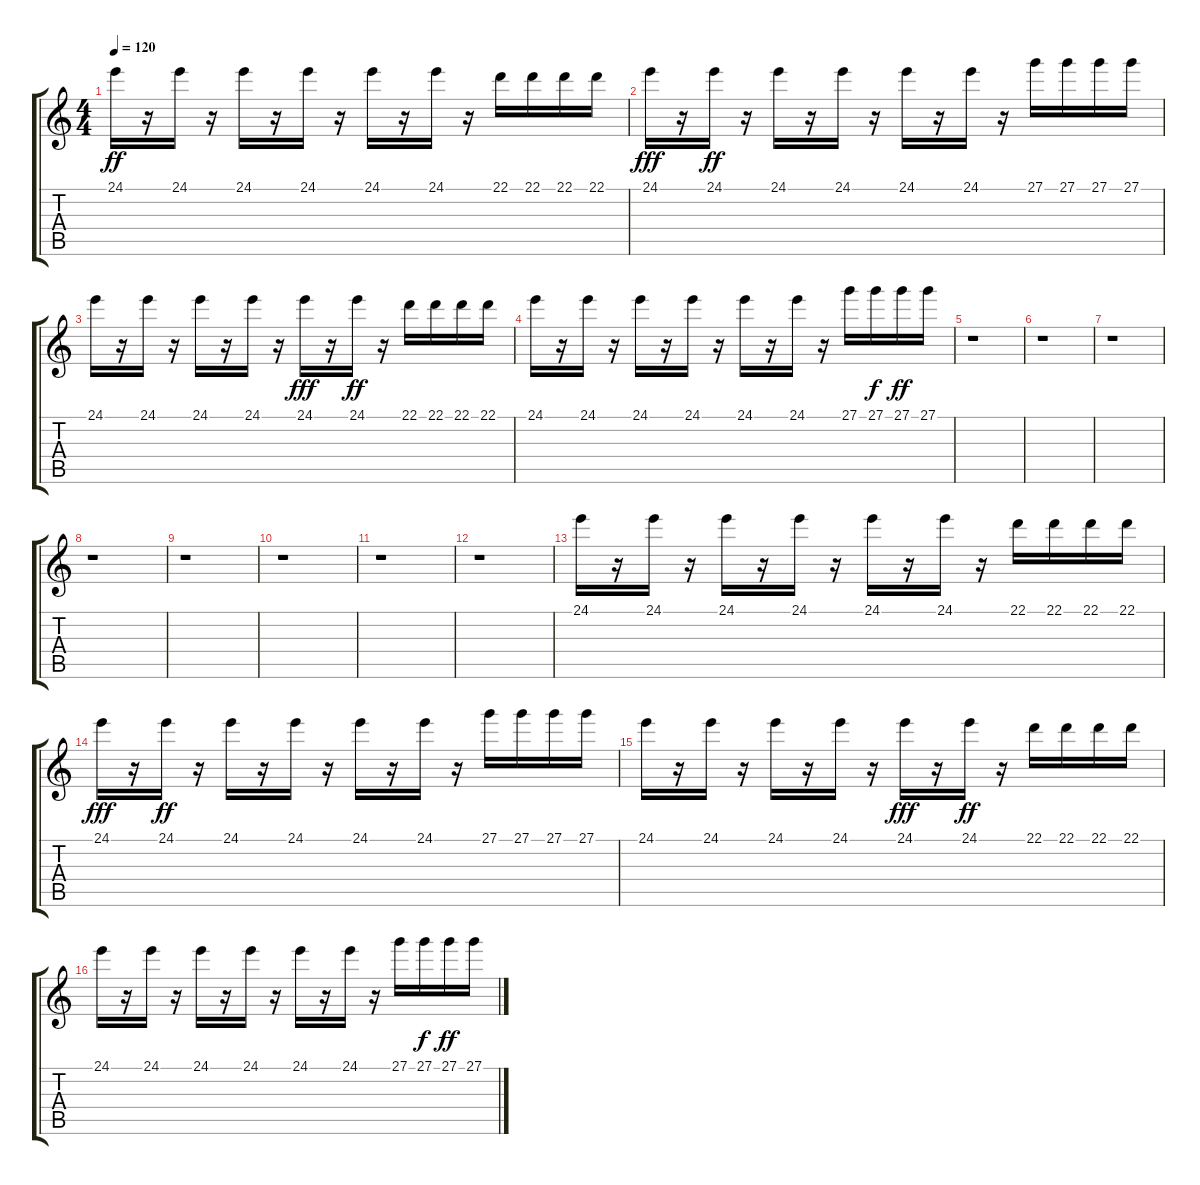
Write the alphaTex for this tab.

\track "" {instrument lead2sawtooth}
\staff {score tabs}
\tuning (E4 B3 G3 D3 A2 E2) {hide}
\ts (4 4)
\tempo 120
\clef g2
\ks c
24.1.16{dy ff} r.16 24.1.16 r.16 24.1.16 r.16 24.1.16 r.16 24.1.16 r.16 24.1.16 r.16 22.1.16 22.1.16 22.1.16 22.1.16 |
24.1.16{dy fff} r.16 24.1.16{dy ff} r.16 24.1.16 r.16 24.1.16 r.16 24.1.16 r.16 24.1.16 r.16 27.1.16 27.1.16 27.1.16 27.1.16 |
24.1.16 r.16 24.1.16 r.16 24.1.16 r.16 24.1.16 r.16 24.1.16{dy fff} r.16 24.1.16{dy ff} r.16 22.1.16 22.1.16 22.1.16 22.1.16 |
24.1.16 r.16 24.1.16 r.16 24.1.16 r.16 24.1.16 r.16 24.1.16 r.16 24.1.16 r.16 27.1.16 27.1.16{dy f} 27.1.16{dy ff} 27.1.16 |
r.1 |
r.1 |
r.1 |
r.1 |
r.1 |
r.1 |
r.1 |
r.1 |
24.1.16 r.16 24.1.16 r.16 24.1.16 r.16 24.1.16 r.16 24.1.16 r.16 24.1.16 r.16 22.1.16 22.1.16 22.1.16 22.1.16 |
24.1.16{dy fff} r.16 24.1.16{dy ff} r.16 24.1.16 r.16 24.1.16 r.16 24.1.16 r.16 24.1.16 r.16 27.1.16 27.1.16 27.1.16 27.1.16 |
24.1.16 r.16 24.1.16 r.16 24.1.16 r.16 24.1.16 r.16 24.1.16{dy fff} r.16 24.1.16{dy ff} r.16 22.1.16 22.1.16 22.1.16 22.1.16 |
24.1.16 r.16 24.1.16 r.16 24.1.16 r.16 24.1.16 r.16 24.1.16 r.16 24.1.16 r.16 27.1.16 27.1.16{dy f} 27.1.16{dy ff} 27.1.16
